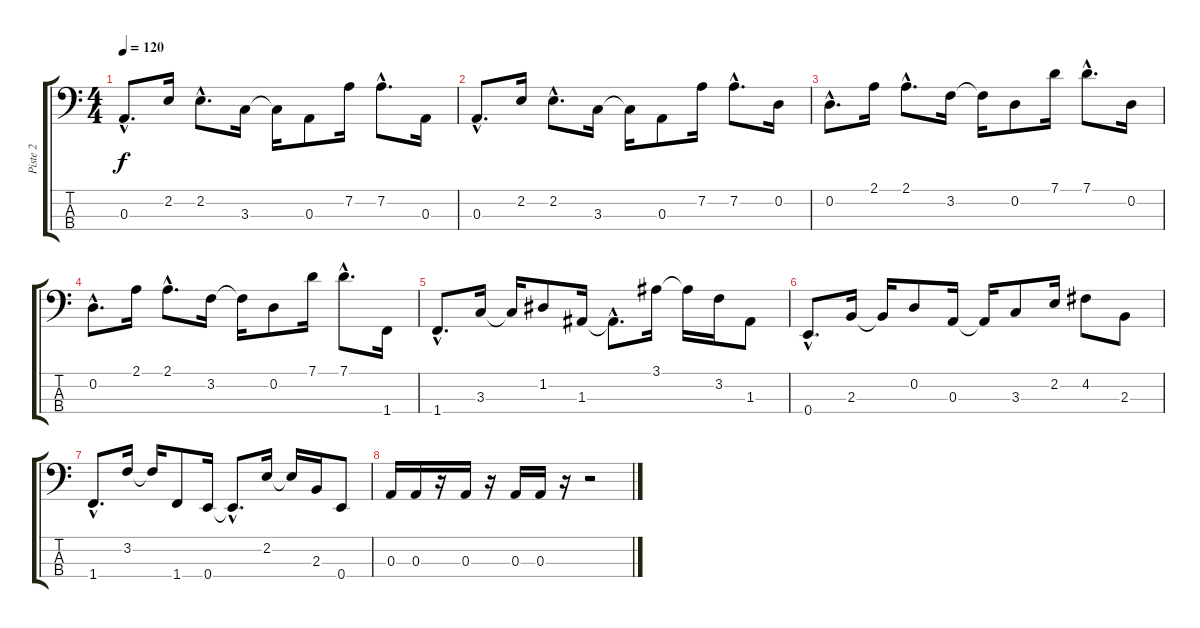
\track ("Piste 2" "Piste 2") {instrument acousticguitarnylon}
\staff {score tabs}
\tuning (G2 D2 A1 E1) {hide}
\ts (4 4)
\tempo 120
\clef f4
\ks c
0.3{hac}.8{d dy f instrument acousticguitarnylon} 2.2.16 2.2{hac}.8{d} 3.3.16 3.3{t}.16 0.3.8 7.2.16 7.2{hac}.8{d} 0.3.16 |
0.3{hac}.8{d} 2.2.16 2.2{hac}.8{d} 3.3.16 3.3{t}.16 0.3.8 7.2.16 7.2{hac}.8{d} 0.2.16 |
0.2{hac}.8{d} 2.1.16 2.1{hac}.8{d} 3.2.16 3.2{t}.16 0.2.8 7.1.16 7.1{hac}.8{d} 0.2.16 |
0.2{hac}.8{d} 2.1.16 2.1{hac}.8{d} 3.2.16 3.2{t}.16 0.2.8 7.1.16 7.1{hac}.8{d} 1.4.16 |
1.4{hac}.8{d} 3.3.16 3.3{t}.16 1.2.8 1.3.16 1.3{hac t}.8{d} 3.1.16 3.1{t}.16 3.2.16 1.3.8 |
0.4{hac}.8{d} 2.3.16 2.3{t}.16 0.2.8 0.3.16 0.3{t}.16 3.3.8 2.2.16 4.2.8 2.3.8 |
1.4{hac}.8{d} 3.2.16 3.2{t}.16 1.4.8 0.4.16 0.4{hac t}.8{d} 2.2.16 2.2{t}.16 2.3.16 0.4.8 |
0.3.16 0.3.16 r.16 0.3.16 r.16 0.3.16 0.3.16 r.16 r.2
